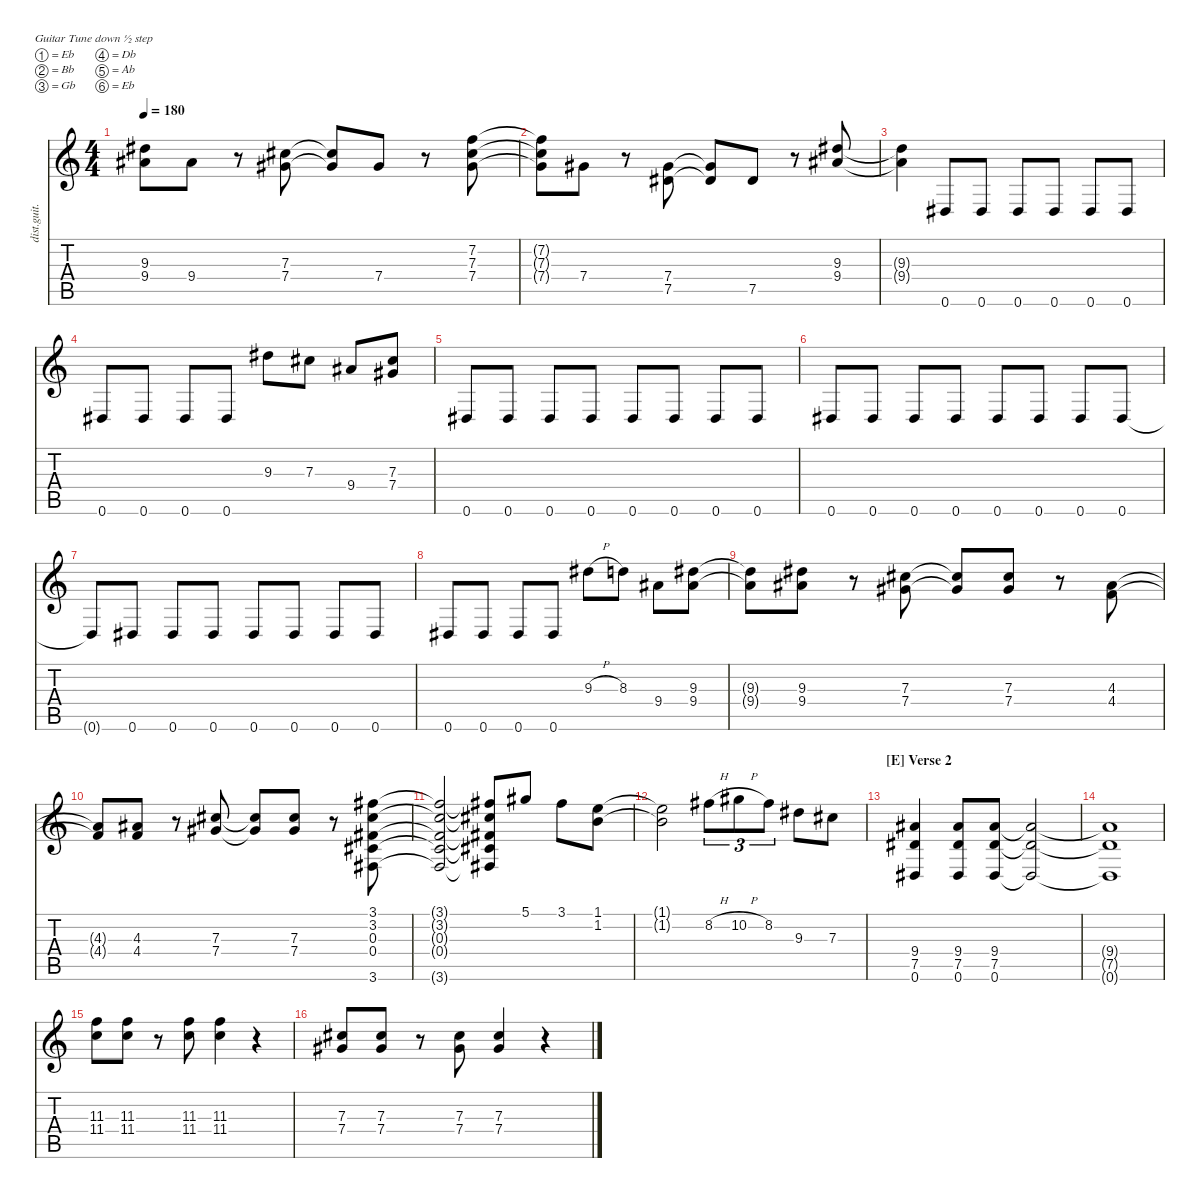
\defaultSystemsLayout 4
\hideDynamics
\bracketExtendMode nobrackets
\otherSystemsTrackNameOrientation horizontal
\track ("Guitar 1" "dist.guit.") {instrument distortionguitar}
\staff {score tabs}
\tuning (Eb4 Bb3 Gb3 Db3 Ab2 Eb2)
\ts (4 4)
\tempo 180
\clef g2
\ks c
(9.3{t acc #} 9.4{t acc #}).8{dy mf beam Down} 9.4{acc #}.8{beam Down} r.8{beam Down} (7.4{acc #} 7.3{acc #}).8{beam Up} (7.3{t acc #} 7.4{t acc #}).8{beam Up} 7.4{acc #}.8{beam Up} r.8{beam Down} (7.4{acc #} 7.3{acc #} 7.2).8{beam Down} |
(7.2{t} 7.3{t acc #} 7.4{t acc #}).8{beam Down} 7.4{acc #}.8{beam Down} r.8{beam Down} (7.5{acc #} 7.4{acc #}).8{beam Up} (7.4{t acc #} 7.5{t acc #}).8{beam Up} 7.5{acc #}.8{beam Up} r.8{beam Up} (9.4{acc #} 9.3{acc #}).8{beam Down} |
(9.3{t acc #} 9.4{t acc #}).4{beam Down} 0.6{acc #}.8{beam Up} 0.6{acc #}.8{beam Up} 0.6{acc #}.8{beam Up} 0.6{acc #}.8{beam Up} 0.6{acc #}.8{beam Up} 0.6{acc #}.8{beam Up} |
0.6{acc #}.8{beam Up} 0.6{acc #}.8{beam Up} 0.6{acc #}.8{beam Up} 0.6{acc #}.8{beam Up} 9.3{acc #}.8{beam Down} 7.3{acc #}.8{beam Down} 9.4{acc #}.8{beam Up} (7.4{acc #} 7.3{acc #}).8{beam Up} |
0.6{acc #}.8{beam Up} 0.6{acc #}.8{beam Up} 0.6{acc #}.8{beam Up} 0.6{acc #}.8{beam Up} 0.6{acc #}.8{beam Up} 0.6{acc #}.8{beam Up} 0.6{acc #}.8{beam Up} 0.6{acc #}.8{beam Up} |
0.6{acc #}.8{beam Up} 0.6{acc #}.8{beam Up} 0.6{acc #}.8{beam Up} 0.6{acc #}.8{beam Up} 0.6{acc #}.8{beam Up} 0.6{acc #}.8{beam Up} 0.6{acc #}.8{beam Up} 0.6{acc #}.8{beam Up} |
0.6{t acc #}.8{beam Up} 0.6{acc #}.8{beam Up} 0.6{acc #}.8{beam Up} 0.6{acc #}.8{beam Up} 0.6{acc #}.8{beam Up} 0.6{acc #}.8{beam Up} 0.6{acc #}.8{beam Up} 0.6{acc #}.8{beam Up} |
0.6{acc #}.8{beam Up} 0.6{acc #}.8{beam Up} 0.6{acc #}.8{beam Up} 0.6{acc #}.8{beam Up} 9.3{h acc #}.8{beam Down} 8.3.8{beam Down} 9.4{acc #}.8{beam Down} (9.4{acc #} 9.3{acc #}).8{beam Down} |
(9.3{t acc #} 9.4{t acc #}).8{beam Down} (9.4{acc #} 9.3{acc #}).8{beam Down} r.8{beam Down} (7.3{acc #} 7.4{acc #}).8{beam Up} (7.4{t acc #} 7.3{t acc #}).8{beam Up} (7.3{acc #} 7.4{acc #}).8{beam Up} r.8{beam Down} (4.4 4.3{acc #}).8{beam Up} |
(4.3{t acc #} 4.4{t}).8{beam Up} (4.4 4.3{acc #}).8{beam Up} r.8{beam Up} (7.3{acc #} 7.4{acc #}).8{beam Up} (7.4{t acc #} 7.3{t acc #}).8{beam Up} (7.3{acc #} 7.4{acc #}).8{beam Up} r.8{beam Down} (3.6{acc #} 3.1{acc #} 3.2{acc #} 0.3{acc #} 0.4{acc #}).8{beam Up} |
(3.1{t acc #} 3.2{t acc #} 0.3{t acc #} 0.4{t acc #} 3.6{t acc #}).2{beam Up} (3.1{t acc #} 3.2{t acc #} 0.3{t acc #} 0.4{t acc #} 3.6{t acc #}).8{beam Up} 5.1{acc #}.8{beam Up} 3.1{acc #}.8{beam Down} (1.1 1.2).8{beam Down} |
(1.1{t} 1.2{t}).2{beam Down} 8.2{h acc #}.8{tu (3 2) beam Down} 10.2{h acc #}.8{tu (3 2) beam Down} 8.2{acc #}.8{tu (3 2) beam Down} 9.3{acc #}.8{beam Down} 7.3{acc #}.8{beam Down} |
\section ("E" "Verse 2")
(0.6{acc #} 7.5{acc #} 9.4{acc #}).4{dy f beam Up} (7.5{acc #} 9.4{acc #} 0.6{acc #}).8{beam Up} (9.4{acc #} 7.5{acc #} 0.6{acc #}).8{beam Up} (7.5{t acc #} 9.4{t acc #} 0.6{t acc #}).2{beam Up} |
(7.5{t acc #} 9.4{t acc #} 0.6{t acc #}).1{beam Up} |
(11.3 11.4).8{beam Down} (11.4 11.3).8{beam Down} r.8{beam Down} (11.3 11.4).8{beam Down} (11.4 11.3).4{beam Down} r.4{beam Down} |
(7.4{acc #} 7.3{acc #}).8{beam Up} (7.3{acc #} 7.4{acc #}).8{beam Up} r.8{beam Down} (7.4{acc #} 7.3{acc #}).8{beam Up} (7.3{acc #} 7.4{acc #}).4{beam Up} r.4{beam Down}
